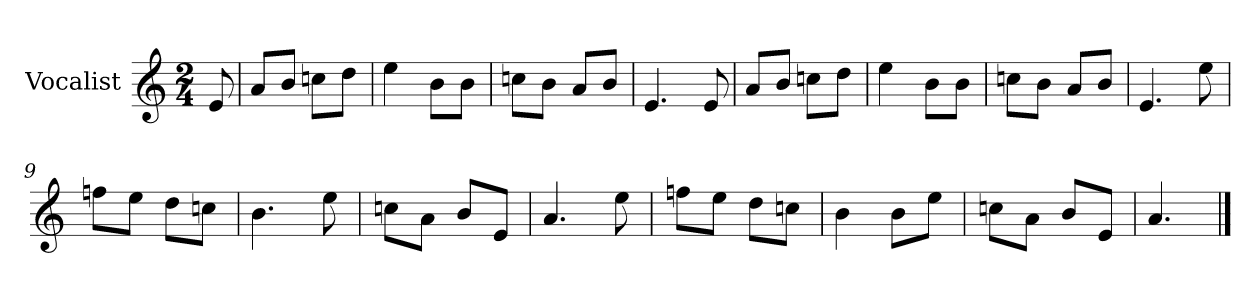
**kern
*part1
*staff1
*I"Vocalist
*k[]
*a:
*M2/4
=
8e
=1
8aL
8bJ
8ccnL
8ddJ
=2
4ee
8bL
8bJ
=3
8ccnL
8bJ
8aL
8bJ
=4
4.e
8e
=5
8aL
8bJ
8ccnL
8ddJ
=6
4ee
8bL
8bJ
=7
8ccnL
8bJ
8aL
8bJ
=8
4.e
8ee
=9
8ffnL
8eeJ
8ddL
8ccnJ
=10
4.b
8ee
=11
8ccnL
8aJ
8bL
8eJ
=12
4.a
8ee
=13
8ffnL
8eeJ
8ddL
8ccnJ
=14
4b
8bL
8eeJ
=15
8ccnL
8aJ
8bL
8eJ
=16
4.a
==
*-
